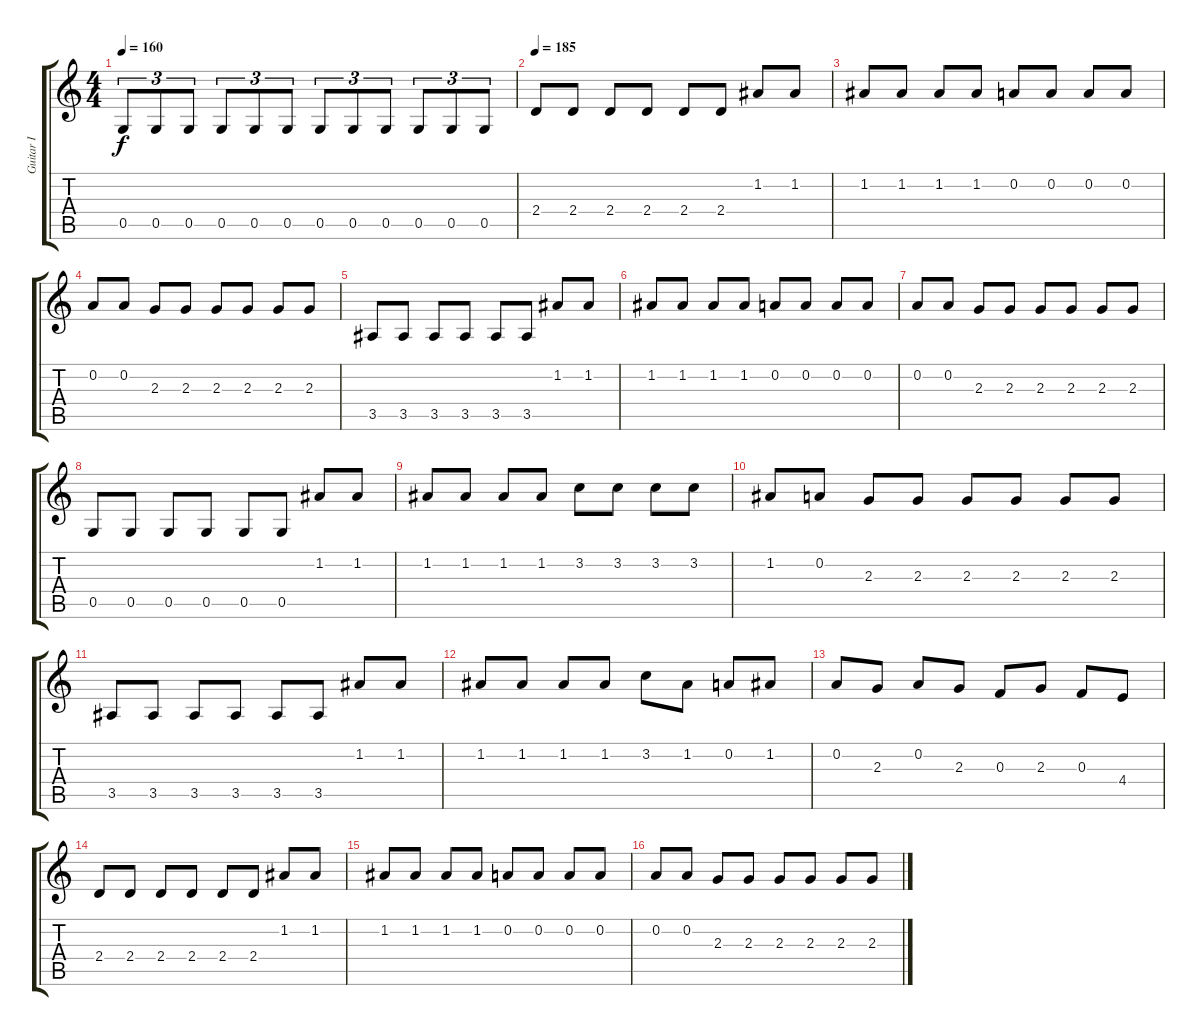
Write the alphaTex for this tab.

\track ("Guitar I" "Guitar I") {instrument distortionguitar}
\staff {score tabs}
\tuning (D4 A3 F3 C3 G2 D2) {hide}
\ts (4 4)
\tempo 160
\clef g2
\ks c
0.5.8{tu (3 2) dy f} 0.5.8{tu (3 2)} 0.5.8{tu (3 2)} 0.5.8{tu (3 2)} 0.5.8{tu (3 2)} 0.5.8{tu (3 2)} 0.5.8{tu (3 2)} 0.5.8{tu (3 2)} 0.5.8{tu (3 2)} 0.5.8{tu (3 2)} 0.5.8{tu (3 2)} 0.5.8{tu (3 2)} |
\tempo 185
2.4.8 2.4.8 2.4.8 2.4.8 2.4.8 2.4.8 1.2.8 1.2.8 |
1.2.8 1.2.8 1.2.8 1.2.8 0.2.8 0.2.8 0.2.8 0.2.8 |
0.2.8 0.2.8 2.3.8 2.3.8 2.3.8 2.3.8 2.3.8 2.3.8 |
3.5.8 3.5.8 3.5.8 3.5.8 3.5.8 3.5.8 1.2.8 1.2.8 |
1.2.8 1.2.8 1.2.8 1.2.8 0.2.8 0.2.8 0.2.8 0.2.8 |
0.2.8 0.2.8 2.3.8 2.3.8 2.3.8 2.3.8 2.3.8 2.3.8 |
0.5.8 0.5.8 0.5.8 0.5.8 0.5.8 0.5.8 1.2.8 1.2.8 |
1.2.8 1.2.8 1.2.8 1.2.8 3.2.8 3.2.8 3.2.8 3.2.8 |
1.2.8 0.2.8 2.3.8 2.3.8 2.3.8 2.3.8 2.3.8 2.3.8 |
3.5.8 3.5.8 3.5.8 3.5.8 3.5.8 3.5.8 1.2.8 1.2.8 |
1.2.8 1.2.8 1.2.8 1.2.8 3.2.8 1.2.8 0.2.8 1.2.8 |
0.2.8 2.3.8 0.2.8 2.3.8 0.3.8 2.3.8 0.3.8 4.4.8 |
2.4.8 2.4.8 2.4.8 2.4.8 2.4.8 2.4.8 1.2.8 1.2.8 |
1.2.8 1.2.8 1.2.8 1.2.8 0.2.8 0.2.8 0.2.8 0.2.8 |
0.2.8 0.2.8 2.3.8 2.3.8 2.3.8 2.3.8 2.3.8 2.3.8
